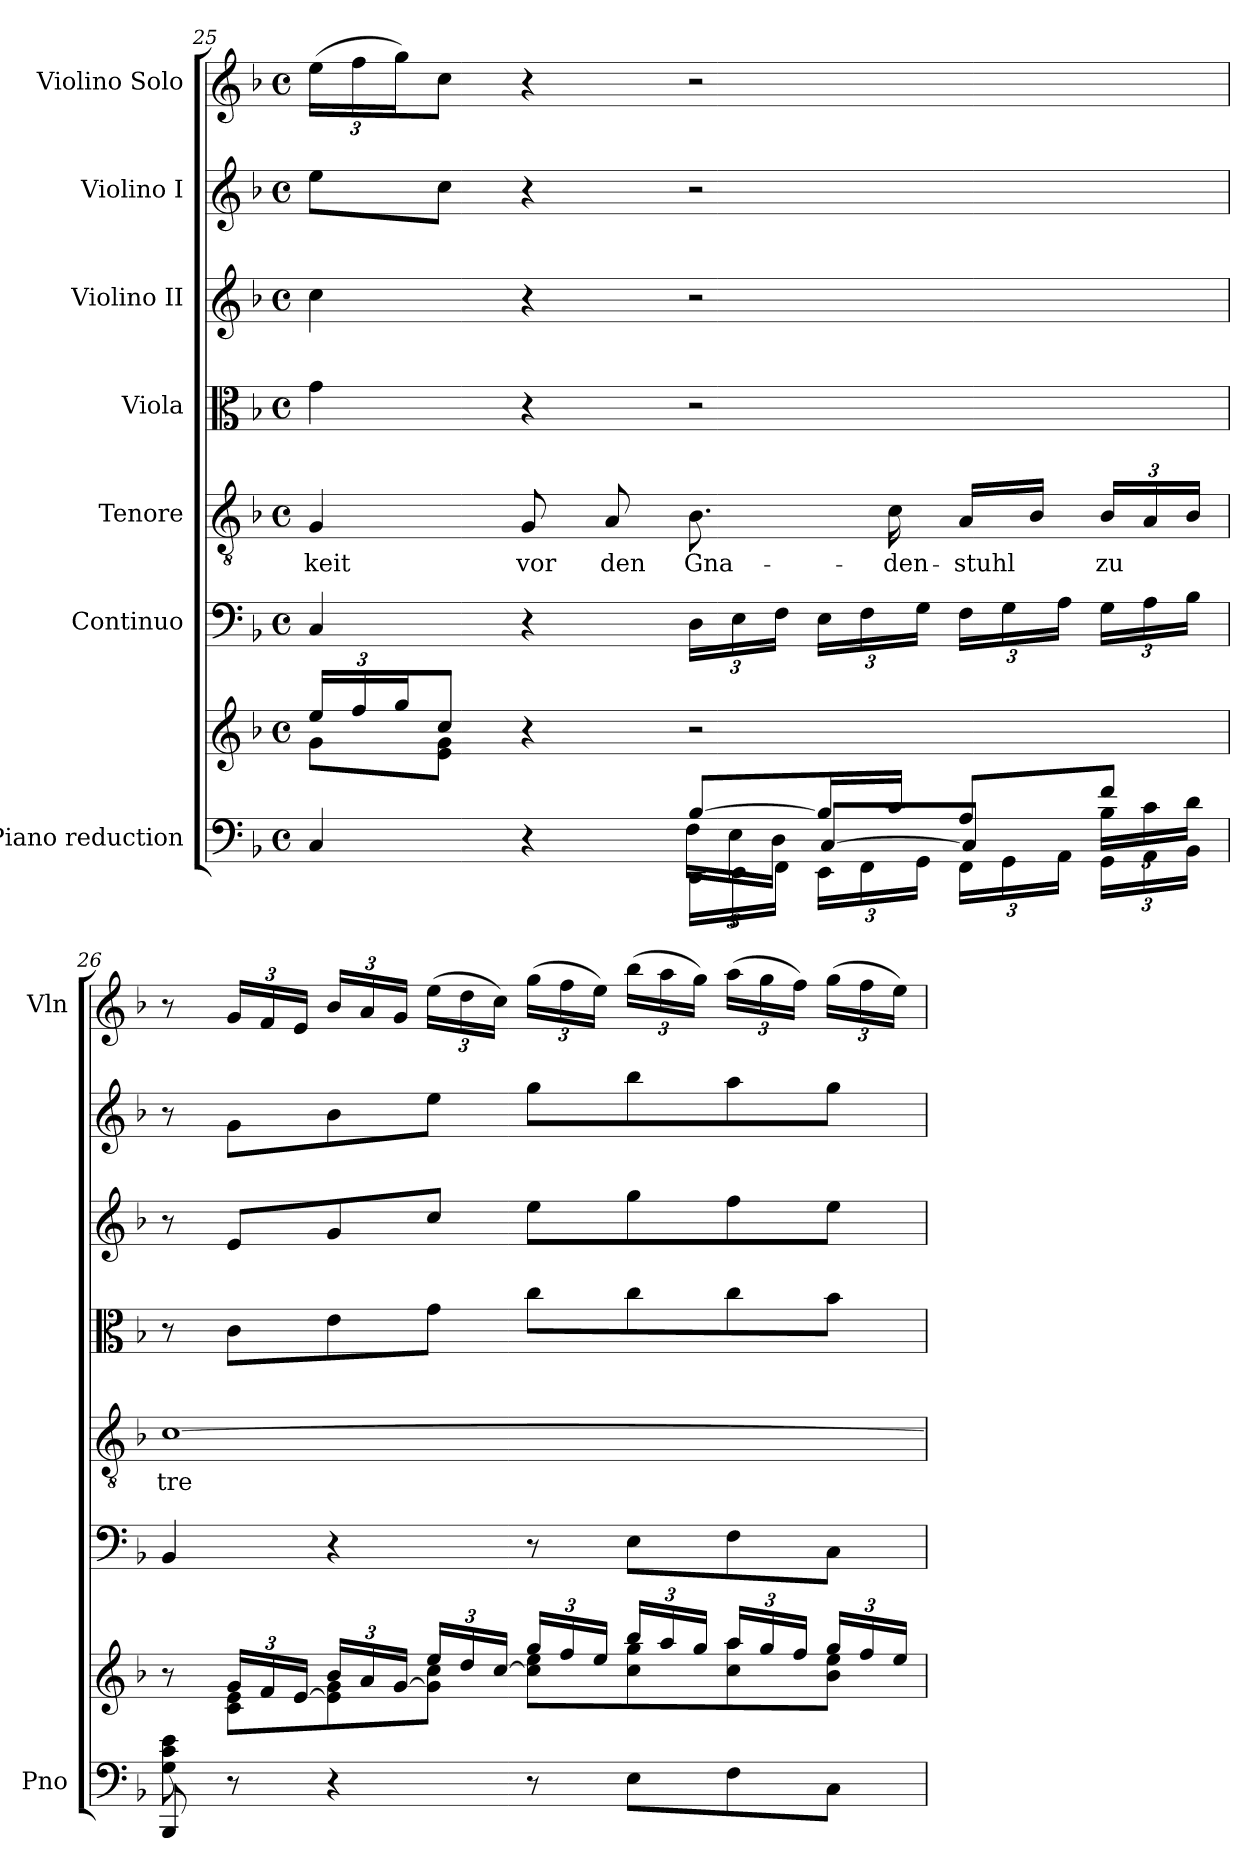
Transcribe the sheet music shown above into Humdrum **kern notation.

**kern	**kern	**kern	**kern	**text	**kern	**kern	**kern	**kern
*part7	*part7	*part6	*part5	*part5	*part4	*part3	*part2	*part1
*staff8	*staff7	*staff6	*staff5	*staff5	*staff4	*staff3	*staff2	*staff1
*I"Piano reduction	*	*I"Continuo	*I"Tenore	*	*I"Viola	*I"Violino II	*I"Violino I	*I"Violino Solo
*I'Pno	*	*	*	*	*	*	*	*I'Vln
*clefF4	*clefG2	*clefF4	*clefGv2	*	*clefC3	*clefG2	*clefG2	*clefG2
*k[b-]	*k[b-]	*k[b-]	*k[b-]	*	*k[b-]	*k[b-]	*k[b-]	*k[b-]
*M4/4	*M4/4	*M4/4	*M4/4	*	*M4/4	*M4/4	*M4/4	*M4/4
*met(c)	*met(c)	*met(c)	*met(c)	*	*met(c)	*met(c)	*met(c)	*met(c)
=25	=25	=25	=25	=25	=25	=25	=25	=25
*^	*	*	*	*	*	*	*	*
*	*^	*	*	*	*	*	*	*	*
*	*	*	*Xbrackettup	*	*	*	*	*	*	*
*	*	*	*^	*	*	*	*	*	*	*
!	!	!	!	!	!	!	!LO:LY:b	!	!	!	!
*	*	*	*	*	*	*	*	*	*	*	*Xbrackettup
4C/	4ryy	4ryy	24ee/LL	8g\L	4C/	4G/	-keit	4g\	4cc\	8ee\L	(24ee\LL
.	.	.	24ff/	.	.	.	.	.	.	.	24ff\
.	.	.	24gg/J	.	.	.	.	.	.	.	24gg\J)
.	.	.	8cc/J	8e\ 8g\J	.	.	.	.	.	8cc\J	8cc\J
!	!	!	!	!	!	!	!LO:LY:b	!	!	!	!
4r	4ryy	4ryy	4r	2.ryy	4r	8G/	vor	4r	4r	4r	4r
!	!	!	!	!	!	!	!LO:LY:b	!	!	!	!
.	.	.	.	.	.	8A/	den	.	.	.	.
*	*Xbrackettup	*	*	*	*Xbrackettup	*	*	*	*	*	*
!	!	!	!	!	!	!	!LO:LY:b	!	!	!	!
[8B-/L	24DD\LL	24F\LL	2r	.	24D\LL	8.B-\	Gna-	2r	2r	2r	2r
.	24EE\	24E\	.	.	24E\	.	.	.	.	.	.
.	24FF\JJ	24D\JJ	.	.	24F\JJ	.	.	.	.	.	.
16B-/L]	24EE\LL	[8C/L	.	.	24E\LL	.	.	.	.	.	.
.	24FF\	.	.	.	24F\	.	.	.	.	.	.
!	!	!	!	!	!	!	!LO:LY:b	!	!	!	!
16c/JJ	.	.	.	.	.	16c\	-den-	.	.	.	.
.	24GG\JJ	.	.	.	24G\JJ	.	.	.	.	.	.
!	!	!	!	!	!	!	!LO:LY:b	!	!	!	!
8A/L	24FF\LL	8C/J]	.	.	24F\LL	16A/LL	-stuhl	.	.	.	.
.	24GG\	.	.	.	24G\	.	.	.	.	.	.
.	.	.	.	.	.	16B-/JJ	.	.	.	.	.
.	24AA\JJ	.	.	.	24A\JJ	.	.	.	.	.	.
*	*	*	*	*	*	*Xbrackettup	*	*	*	*	*
!	!	!	!	!	!	!	!LO:LY:b	!	!	!	!
8f/J	24GG\LL	24B-\LL	.	.	24G\LL	24B-/LL	zu	.	.	.	.
.	24AA\	24c\	.	.	24A\	24A/	.	.	.	.	.
.	24BB-\JJ	24d\JJ	.	.	24B-\JJ	24B-/JJ	.	.	.	.	.
!!LO:LB:g=z
=26	=26	=26	=26	=26	=26	=26	=26	=26	=26	=26	=26
!	!	!	!	!	!	!	!LO:LY:b	!	!	!	!
*	*v	*v	*	*	*	*	*	*	*	*	*
8G\ 8c\ 8e\	8BBB-/	8r	8ryy	4BB-/	[1c	tre-	8r	8r	8r	8r
2..ryy	8r	24g/LL	8c\ 8e\L	.	.	.	8c\L	8e/L	8g\L	24g/LL
.	.	24f/	.	.	.	.	.	.	.	24f/
.	.	[<24e/JJ	.	.	.	.	.	.	.	24e/JJ
.	4r	24b-/LL	8e\] 8g\	4r	.	.	8e\	8g/	8b-\	24b-/LL
.	.	24a/	.	.	.	.	.	.	.	24a/
.	.	[<24g/JJ	.	.	.	.	.	.	.	24g/JJ
.	.	24ee/LL	8g\] 8cc\J	.	.	.	8g\J	8cc/J	8ee\J	(24ee\LL
.	.	24dd/	.	.	.	.	.	.	.	24dd\
.	.	[<24cc/JJ	.	.	.	.	.	.	.	24cc\JJ)
.	8r	24gg/LL	8cc\] 8ee\L	8r	.	.	8cc\L	8ee\L	8gg\L	(24gg\LL
.	.	24ff/	.	.	.	.	.	.	.	24ff\
.	.	24ee/JJ	.	.	.	.	.	.	.	24ee\JJ)
.	8E\L	24bb-/LL	8cc\ 8gg\	8E\L	.	.	8cc\	8gg\	8bb-\	(24bb-\LL
.	.	24aa/	.	.	.	.	.	.	.	24aa\
.	.	24gg/JJ	.	.	.	.	.	.	.	24gg\JJ)
.	8F\	24aa/LL	8cc\ 8aa\	8F\	.	.	8cc\	8ff\	8aa\	(24aa\LL
.	.	24gg/	.	.	.	.	.	.	.	24gg\
.	.	24ff/JJ	.	.	.	.	.	.	.	24ff\JJ)
.	8C\J	24gg/LL	8b-\ 8ee\J	8C\J	.	.	8b-\J	8ee\J	8gg\J	(24gg\LL
.	.	24ff/	.	.	.	.	.	.	.	24ff\
.	.	24ee/JJ	.	.	.	.	.	.	.	24ee\JJ)
*v	*v	*	*	*	*	*	*	*	*	*
*	*v	*v	*	*	*	*	*	*	*
=	=	=	=	=	=	=	=	=
*-	*-	*-	*-	*-	*-	*-	*-	*-
